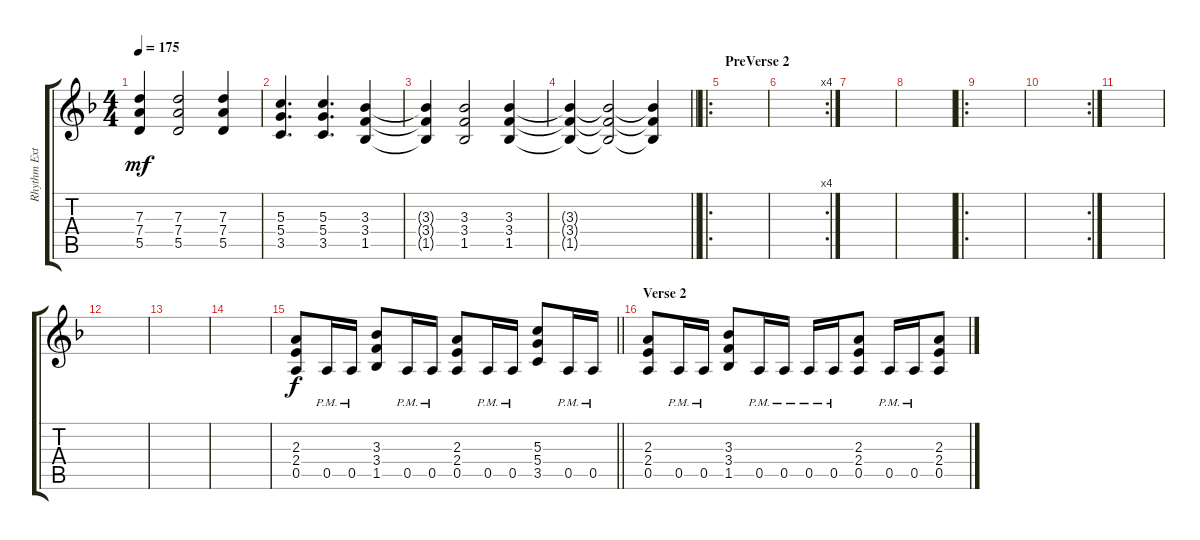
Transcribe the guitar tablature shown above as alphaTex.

\track ("Rhythm Extra" "Rhythm Ext") {instrument distortionguitar}
\staff {score tabs}
\tuning (E4 B3 G3 D3 A2 D2) {hide}
\ts (4 4)
\tempo 175
\clef g2
\ks f
(7.3 7.4 5.5).4{dy mf} (7.3 7.4 5.5).2 (7.3 7.4 5.5).4 |
(5.3 5.4 3.5).4{d} (5.3 5.4 3.5).4{d} (3.3 3.4 1.5).4 |
(3.3{t} 3.4{t} 1.5{t}).4 (3.3 3.4 1.5).2 (3.3 3.4 1.5).4 |
\barLineRight lightlight
(3.3{t} 3.4{t} 1.5{t}).4 (3.3{t} 3.4{t} 1.5{t}).2 (3.3{t} 3.4{t} 1.5{t}).4 |
\ro
\section ("" "PreVerse 2")
|
\rc 4
|
|
|
\ro
|
\rc 2
|
|
|
|
|
\barLineRight lightlight
(2.3 2.4 0.5).8{dy f} 0.5{pm}.16 0.5{pm}.16 (3.3 3.4 1.5).8 0.5{pm}.16 0.5{pm}.16 (2.3 2.4 0.5).8 0.5{pm}.16 0.5{pm}.16 (5.3 5.4 3.5).8 0.5{pm}.16 0.5{pm}.16 |
\section ("" "Verse 2")
(2.3 2.4 0.5).8 0.5{pm}.16 0.5{pm}.16 (3.3 3.4 1.5).8 0.5{pm}.16 0.5{pm}.16 0.5{pm}.16 0.5{pm}.16 (2.3 2.4 0.5).8 0.5{pm}.16 0.5{pm}.16 (2.3 2.4 0.5).8
